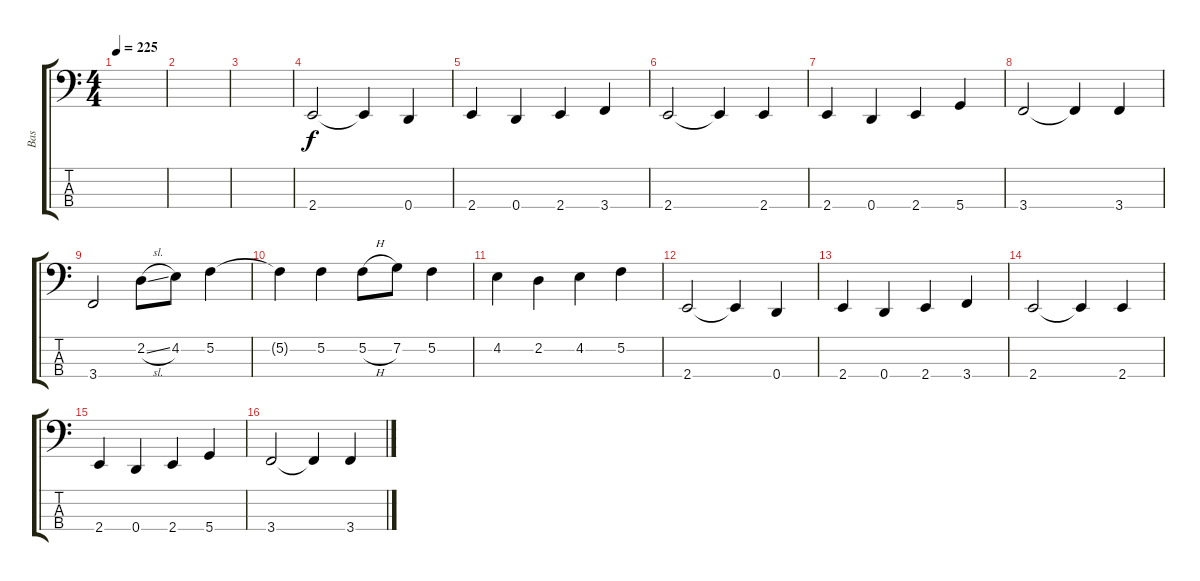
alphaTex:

\track ("Bas" "Bas") {instrument electricbassfinger}
\staff {score tabs}
\tuning (F2 C2 G1 D1) {hide}
\ts (4 4)
\tempo 225
\clef f4
\ks c
|
|
|
2.4.2 2.4{t}.4 0.4.4 |
2.4.4 0.4.4 2.4.4 3.4.4 |
2.4.2 2.4{t}.4 2.4.4 |
2.4.4 0.4.4 2.4.4 5.4.4 |
3.4.2 3.4{t}.4 3.4.4 |
3.4.2 2.2{sl}.8 4.2.8 5.2.4 |
5.2{t}.4 5.2.4 5.2{h}.8 7.2.8 5.2.4 |
4.2.4 2.2.4 4.2.4 5.2.4 |
2.4.2 2.4{t}.4 0.4.4 |
2.4.4 0.4.4 2.4.4 3.4.4 |
2.4.2 2.4{t}.4 2.4.4 |
2.4.4 0.4.4 2.4.4 5.4.4 |
3.4.2 3.4{t}.4 3.4.4
